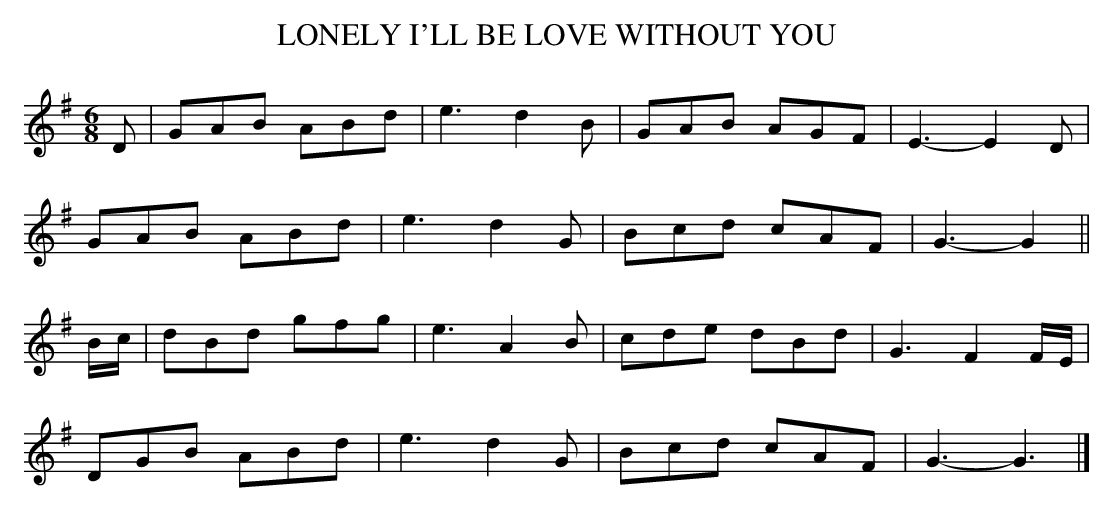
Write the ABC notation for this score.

X:1
T:LONELY I'LL BE LOVE WITHOUT YOU
Y:"with feeling"
M:6/8
L:1/8
K:G
D|GAB ABd|e3 d2B|GAB AGF|E3-E2D|
GAB ABd|e3 d2G|Bcd cAF|G3-G2||
B/c/|dBd gfg|e3 A2B|cde dBd|G3 F2F/E/|
DGB ABd|e3 d2G|Bcd cAF|G3-G3|]
